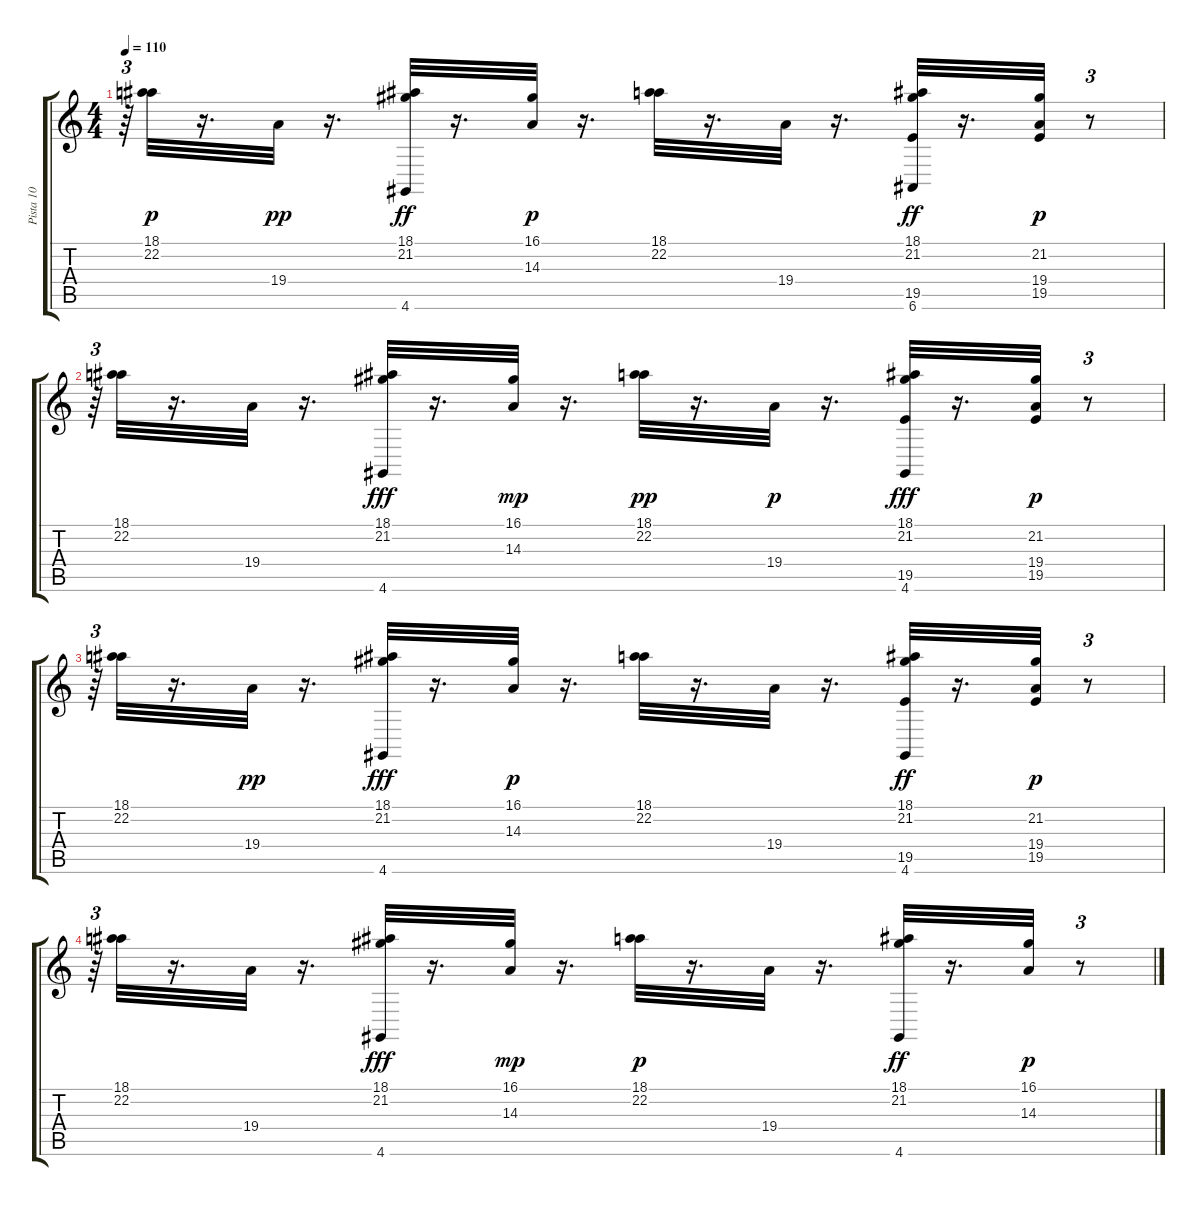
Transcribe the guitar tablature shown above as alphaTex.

\track ("Pista 10" "Pista 10") {instrument cello}
\staff {score tabs}
\tuning (E4 B3 G3 D3 A2 E2) {hide}
\ts (4 4)
\tempo 110
\clef g2
\ks c
r.64{tu (3 2) dy mp} (18.1 22.2).32{dy p} r.16{d} 19.4.32{dy pp} r.16{d} (18.1 21.2 4.6).32{dy ff} r.16{d} (16.1 14.3).32{dy p} r.16{d} (18.1 22.2).32 r.16{d} 19.4.32 r.16{d} (18.1 21.2 19.5 6.6).32{dy ff} r.16{d} (21.2 19.4 19.5).32{dy p} r.8{tu (3 2)} |
r.64{tu (3 2)} (18.1 22.2).32 r.16{d} 19.4.32 r.16{d} (18.1 21.2 4.6).32{dy fff} r.16{d} (16.1 14.3).32{dy mp} r.16{d} (18.1 22.2).32{dy pp} r.16{d} 19.4.32{dy p} r.16{d} (18.1 21.2 19.5 4.6).32{dy fff} r.16{d} (21.2 19.4 19.5).32{dy p} r.8{tu (3 2)} |
r.64{tu (3 2)} (18.1 22.2).32 r.16{d} 19.4.32{dy pp} r.16{d} (18.1 21.2 4.6).32{dy fff} r.16{d} (16.1 14.3).32{dy p} r.16{d} (18.1 22.2).32 r.16{d} 19.4.32 r.16{d} (18.1 21.2 19.5 4.6).32{dy ff} r.16{d} (21.2 19.4 19.5).32{dy p} r.8{tu (3 2)} |
r.64{tu (3 2)} (18.1 22.2).32 r.16{d} 19.4.32 r.16{d} (18.1 21.2 4.6).32{dy fff} r.16{d} (16.1 14.3).32{dy mp} r.16{d} (18.1 22.2).32{dy p} r.16{d} 19.4.32 r.16{d} (18.1 21.2 4.6).32{dy ff} r.16{d} (16.1 14.3).32{dy p} r.8{tu (3 2)}
